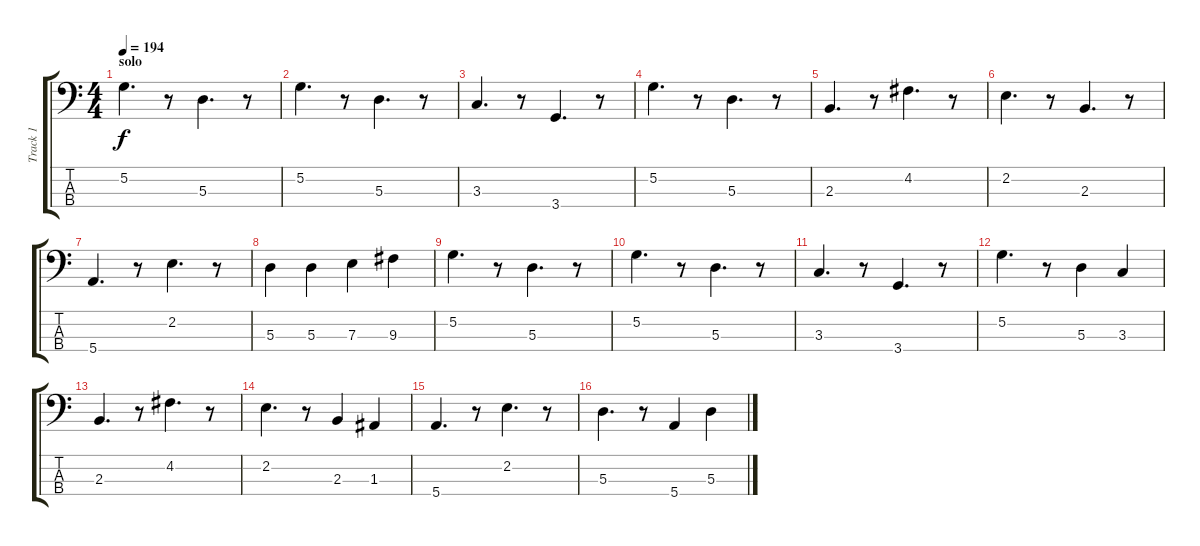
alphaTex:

\track ("Track 1" "Track 1") {instrument electricbasspick}
\staff {score tabs}
\tuning (G2 D2 A1 E1) {hide}
\ts (4 4)
\section ("" "solo")
\tempo 194
\clef f4
\ks c
5.2.4{d dy f} r.8 5.3.4{d} r.8 |
5.2.4{d} r.8 5.3.4{d} r.8 |
3.3.4{d} r.8 3.4.4{d} r.8 |
5.2.4{d} r.8 5.3.4{d} r.8 |
2.3.4{d} r.8 4.2.4{d} r.8 |
2.2.4{d} r.8 2.3.4{d} r.8 |
5.4.4{d} r.8 2.2.4{d} r.8 |
5.3.4 5.3.4 7.3.4 9.3.4 |
5.2.4{d} r.8 5.3.4{d} r.8 |
5.2.4{d} r.8 5.3.4{d} r.8 |
3.3.4{d} r.8 3.4.4{d} r.8 |
5.2.4{d} r.8 5.3.4 3.3.4 |
2.3.4{d} r.8 4.2.4{d} r.8 |
2.2.4{d} r.8 2.3.4 1.3.4 |
5.4.4{d} r.8 2.2.4{d} r.8 |
5.3.4{d} r.8 5.4.4 5.3.4
